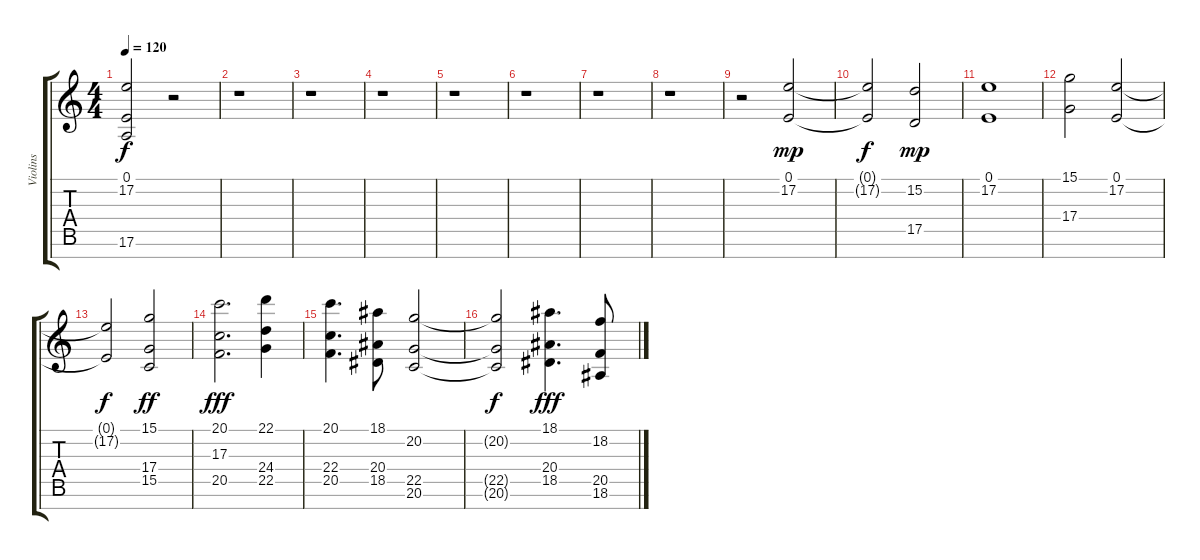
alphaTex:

\track ("Violins" "Violins") {instrument stringensemble1}
\staff {score tabs}
\tuning (E4 B3 G3 D3 A2 E2 B1) {hide}
\ts (4 4)
\tempo 120
\clef g2
\ks c
(0.1{t} 17.2{t} 17.6{t}).2{dy f} r.2 |
r.1 |
r.1 |
r.1 |
r.1 |
r.1 |
r.1 |
r.1 |
r.2 (0.1 17.2).2{dy mp} |
(0.1{t} 17.2{t}).2{dy f} (15.2 17.5).2{dy mp} |
(0.1 17.2).1 |
(15.1 17.4).2 (0.1 17.2).2 |
(0.1{t} 17.2{t}).2{dy f} (15.1 17.4 15.5).2{dy ff} |
(20.1 17.3 20.5).2{d dy fff} (22.1 24.4 22.5).4 |
(20.1 22.4 20.5).4{d} (18.1 20.4 18.5).8 (20.2 22.5 20.6).2 |
(20.2{t} 22.5{t} 20.6{t}).2{dy f} (18.1 20.4 18.5).4{d dy fff} (18.2 20.5 18.6).8
